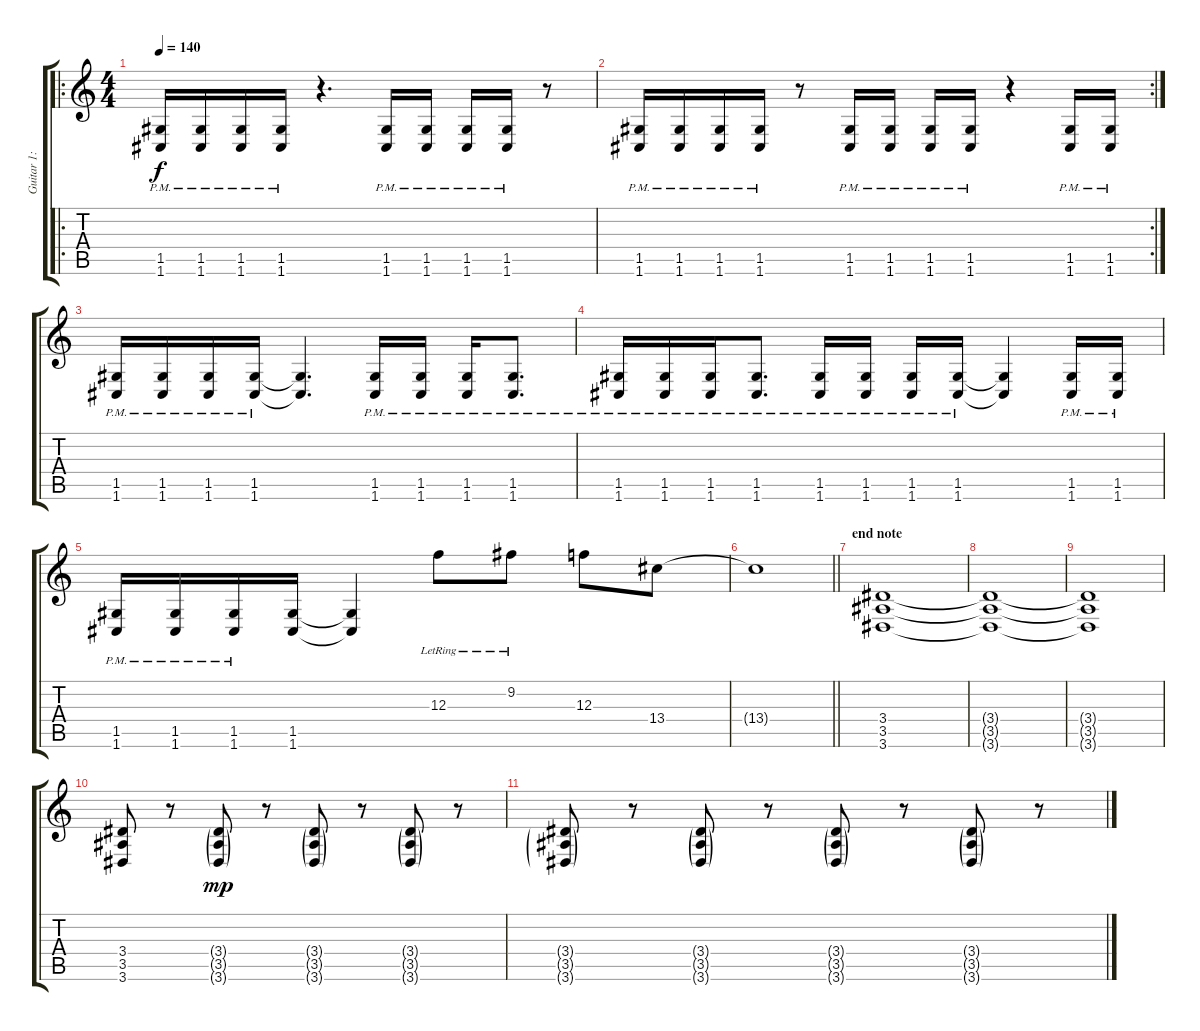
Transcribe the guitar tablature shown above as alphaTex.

\track ("Guitar 1: Johan" "Guitar 1: ") {instrument overdrivenguitar}
\staff {score tabs}
\tuning (D4 A3 F3 C3 G2 C2) {hide}
\ro
\ts (4 4)
\tempo 140
\clef g2
\ks c
(1.5{pm} 1.6).16{dy f} (1.5{pm} 1.6).16 (1.5{pm} 1.6).16 (1.5{pm} 1.6).16 r.4{d} (1.5{pm} 1.6).16 (1.5{pm} 1.6).16 (1.5{pm} 1.6).16 (1.5{pm} 1.6).16 r.8 |
\rc 2
(1.5{pm} 1.6).16 (1.5{pm} 1.6).16 (1.5{pm} 1.6).16 (1.5{pm} 1.6).16 r.8 (1.5{pm} 1.6).16 (1.5{pm} 1.6).16 (1.5{pm} 1.6).16 (1.5{pm} 1.6).16 r.4 (1.5{pm} 1.6).16 (1.5{pm} 1.6).16 |
(1.5{pm} 1.6).16 (1.5{pm} 1.6).16 (1.5{pm} 1.6).16 (1.5{pm} 1.6).16 (1.5{t} 1.6{t}).4{d} (1.5{pm} 1.6).16 (1.5{pm} 1.6).16 (1.5{pm} 1.6).16 (1.5{pm} 1.6).8{d} |
(1.5{pm} 1.6).16 (1.5{pm} 1.6).16 (1.5{pm} 1.6).16 (1.5{pm} 1.6).8{d} (1.5{pm} 1.6).16 (1.5{pm} 1.6).16 (1.5{pm} 1.6).16 (1.5{pm} 1.6).16 (1.5{t} 1.6{t}).4 (1.5{pm} 1.6).16 (1.5{pm} 1.6).16 |
(1.5{pm} 1.6).16 (1.5{pm} 1.6).16 (1.5{pm} 1.6).16 (1.5 1.6).16 (1.5{t} 1.6{t}).4 12.3{lr}.8 9.2{lr}.8 12.3.8 13.4.8 |
\barLineRight lightlight
13.4{t}.1 |
\section ("" "end note")
(3.4 3.5 3.6).1 |
(3.4{t} 3.5{t} 3.6{t}).1 |
(3.4{t} 3.5{t} 3.6{t}).1 |
(3.4 3.5 3.6).8{volume 0} r.8 (3.4{g} 3.5{g} 3.6{g}).8{dy mp} r.8 (3.4{g} 3.5{g} 3.6{g}).8 r.8 (3.4{g} 3.5{g} 3.6{g}).8 r.8 |
(3.4{g} 3.5{g} 3.6{g}).8 r.8 (3.4{g} 3.5{g} 3.6{g}).8 r.8 (3.4{g} 3.5{g} 3.6{g}).8 r.8 (3.4{g} 3.5{g} 3.6{g}).8 r.8
